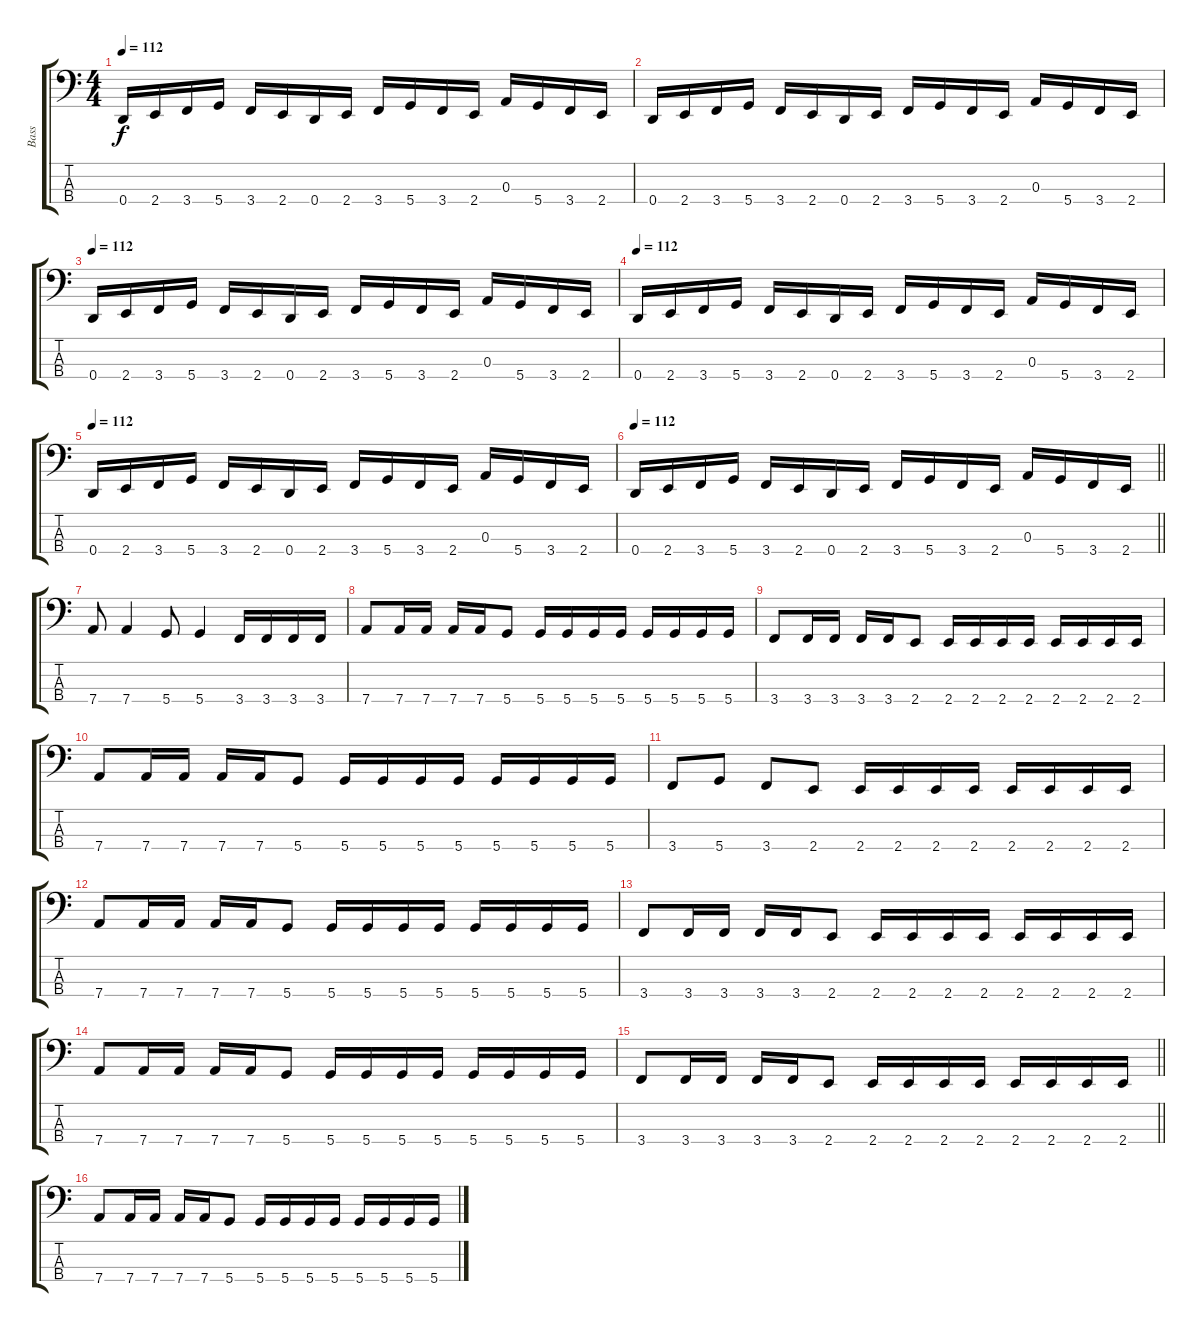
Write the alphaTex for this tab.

\track ("Bass" "Bass") {instrument electricbassfinger}
\staff {score tabs}
\tuning (G2 D2 A1 D1) {hide}
\ts (4 4)
\tempo 112
\clef f4
\ks c
0.4.16{dy f} 2.4.16 3.4.16 5.4.16 3.4.16 2.4.16 0.4.16 2.4.16 3.4.16 5.4.16 3.4.16 2.4.16 0.3.16 5.4.16 3.4.16 2.4.16 |
0.4.16 2.4.16 3.4.16 5.4.16 3.4.16 2.4.16 0.4.16 2.4.16 3.4.16 5.4.16 3.4.16 2.4.16 0.3.16 5.4.16 3.4.16 2.4.16 |
\tempo 112
0.4.16 2.4.16 3.4.16 5.4.16 3.4.16 2.4.16 0.4.16 2.4.16 3.4.16 5.4.16 3.4.16 2.4.16 0.3.16 5.4.16 3.4.16 2.4.16 |
\tempo 112
0.4.16 2.4.16 3.4.16 5.4.16 3.4.16 2.4.16 0.4.16 2.4.16 3.4.16 5.4.16 3.4.16 2.4.16 0.3.16 5.4.16 3.4.16 2.4.16 |
\tempo 112
0.4.16 2.4.16 3.4.16 5.4.16 3.4.16 2.4.16 0.4.16 2.4.16 3.4.16 5.4.16 3.4.16 2.4.16 0.3.16 5.4.16 3.4.16 2.4.16 |
\tempo 112
\barLineRight lightlight
0.4.16 2.4.16 3.4.16 5.4.16 3.4.16 2.4.16 0.4.16 2.4.16 3.4.16 5.4.16 3.4.16 2.4.16 0.3.16 5.4.16 3.4.16 2.4.16 |
\section ("" "")
7.4.8 7.4.4 5.4.8 5.4.4 3.4.16 3.4.16 3.4.16 3.4.16 |
7.4.8 7.4.16 7.4.16 7.4.16 7.4.16 5.4.8 5.4.16 5.4.16 5.4.16 5.4.16 5.4.16 5.4.16 5.4.16 5.4.16 |
3.4.8 3.4.16 3.4.16 3.4.16 3.4.16 2.4.8 2.4.16 2.4.16 2.4.16 2.4.16 2.4.16 2.4.16 2.4.16 2.4.16 |
7.4.8 7.4.16 7.4.16 7.4.16 7.4.16 5.4.8 5.4.16 5.4.16 5.4.16 5.4.16 5.4.16 5.4.16 5.4.16 5.4.16 |
3.4.8 5.4.8 3.4.8 2.4.8 2.4.16 2.4.16 2.4.16 2.4.16 2.4.16 2.4.16 2.4.16 2.4.16 |
7.4.8 7.4.16 7.4.16 7.4.16 7.4.16 5.4.8 5.4.16 5.4.16 5.4.16 5.4.16 5.4.16 5.4.16 5.4.16 5.4.16 |
3.4.8 3.4.16 3.4.16 3.4.16 3.4.16 2.4.8 2.4.16 2.4.16 2.4.16 2.4.16 2.4.16 2.4.16 2.4.16 2.4.16 |
7.4.8 7.4.16 7.4.16 7.4.16 7.4.16 5.4.8 5.4.16 5.4.16 5.4.16 5.4.16 5.4.16 5.4.16 5.4.16 5.4.16 |
\barLineRight lightlight
3.4.8 3.4.16 3.4.16 3.4.16 3.4.16 2.4.8 2.4.16 2.4.16 2.4.16 2.4.16 2.4.16 2.4.16 2.4.16 2.4.16 |
7.4.8 7.4.16 7.4.16 7.4.16 7.4.16 5.4.8 5.4.16 5.4.16 5.4.16 5.4.16 5.4.16 5.4.16 5.4.16 5.4.16
